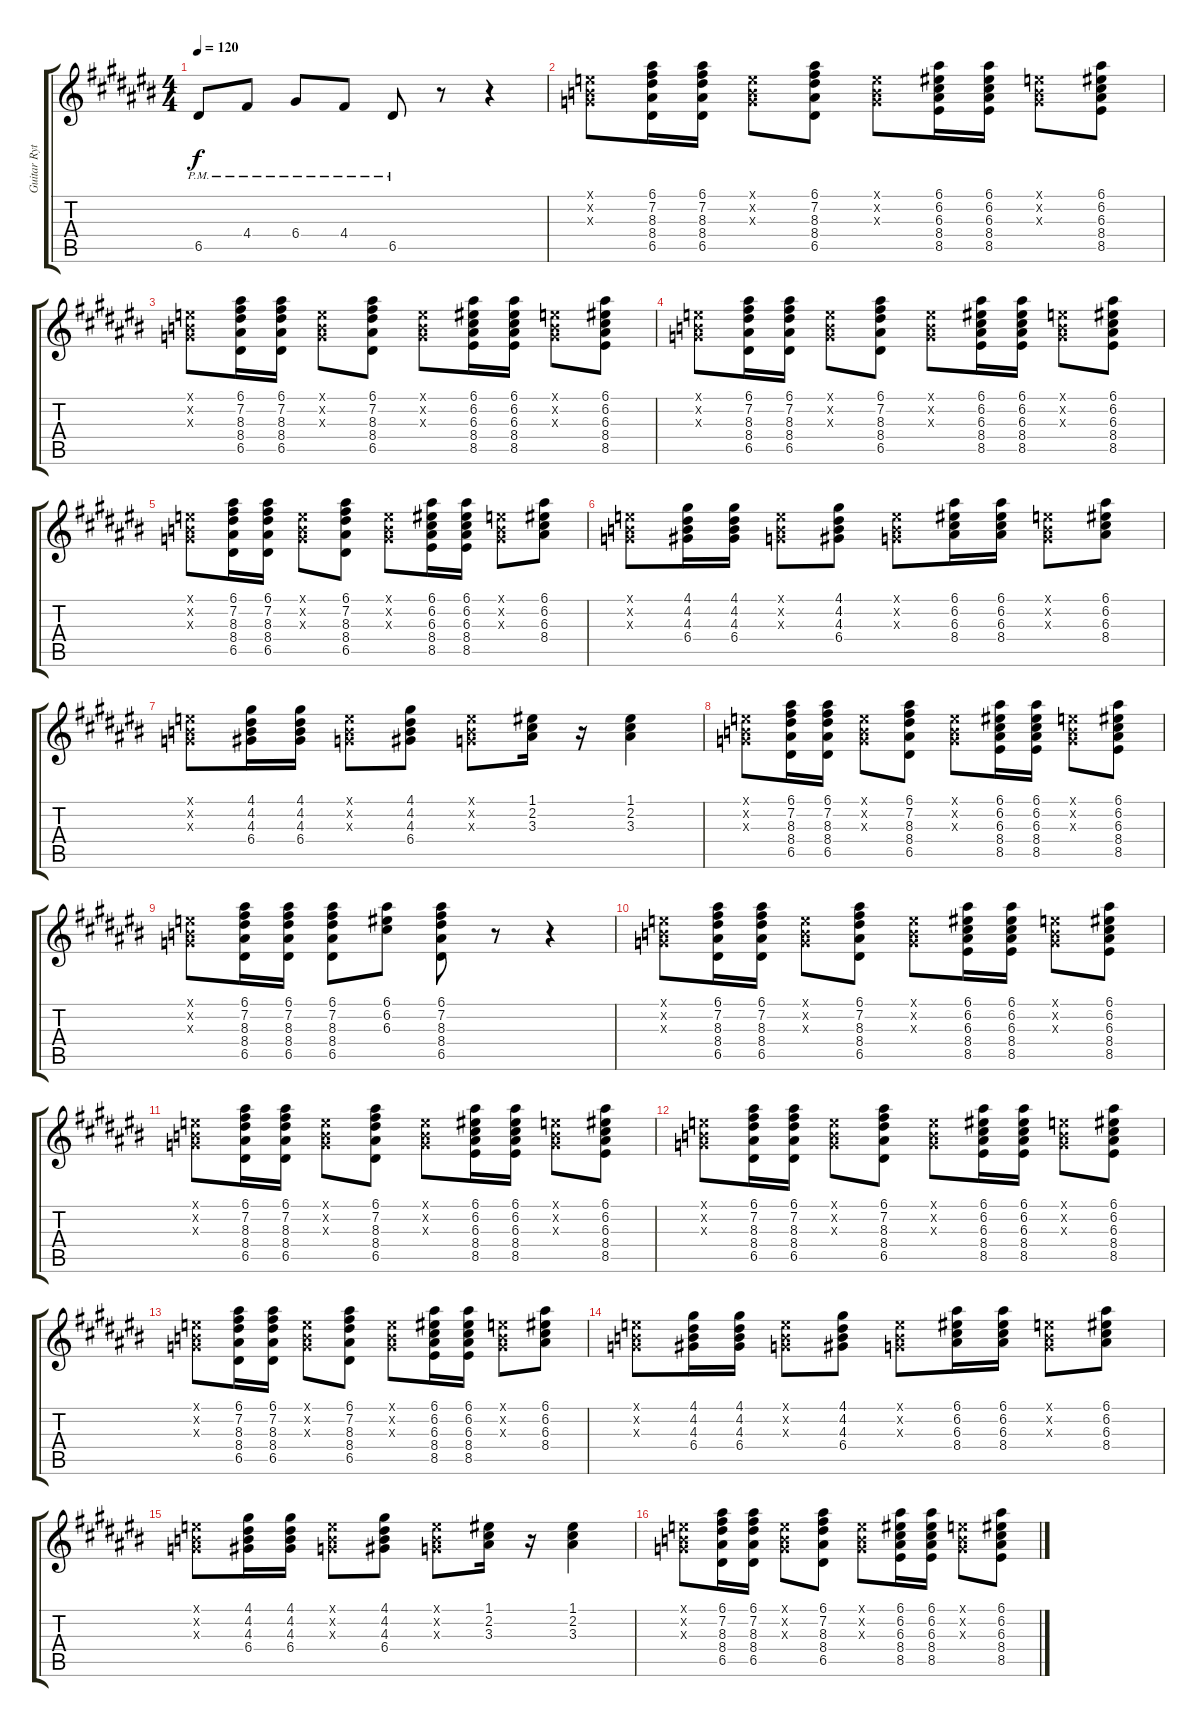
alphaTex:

\track ("Guitar Rythm" "Guitar Ryt") {instrument electricguitarmuted}
\staff {score tabs}
\tuning (E4 B3 G3 D3 A2 E2) {hide}
\ts (4 4)
\tempo 120
\clef g2
\ks c#
6.5{pm}.8{dy f} 4.4{pm}.8 6.4{pm}.8 4.4{pm}.8 6.5{pm}.8 r.8 r.4 |
(0.1{x} 0.2{x} 0.3{x}).8 (6.1 7.2 8.3 8.4 6.5).16 (6.1 7.2 8.3 8.4 6.5).16 (0.1{x} 0.2{x} 0.3{x}).8 (6.1 7.2 8.3 8.4 6.5).8 (0.1{x} 0.2{x} 0.3{x}).8 (6.1 6.2 6.3 8.4 8.5).16 (6.1 6.2 6.3 8.4 8.5).16 (0.1{x} 0.2{x} 0.3{x}).8 (6.1 6.2 6.3 8.4 8.5).8 |
(0.1{x} 0.2{x} 0.3{x}).8 (6.1 7.2 8.3 8.4 6.5).16 (6.1 7.2 8.3 8.4 6.5).16 (0.1{x} 0.2{x} 0.3{x}).8 (6.1 7.2 8.3 8.4 6.5).8 (0.1{x} 0.2{x} 0.3{x}).8 (6.1 6.2 6.3 8.4 8.5).16 (6.1 6.2 6.3 8.4 8.5).16 (0.1{x} 0.2{x} 0.3{x}).8 (6.1 6.2 6.3 8.4 8.5).8 |
(0.1{x} 0.2{x} 0.3{x}).8 (6.1 7.2 8.3 8.4 6.5).16 (6.1 7.2 8.3 8.4 6.5).16 (0.1{x} 0.2{x} 0.3{x}).8 (6.1 7.2 8.3 8.4 6.5).8 (0.1{x} 0.2{x} 0.3{x}).8 (6.1 6.2 6.3 8.4 8.5).16 (6.1 6.2 6.3 8.4 8.5).16 (0.1{x} 0.2{x} 0.3{x}).8 (6.1 6.2 6.3 8.4 8.5).8 |
(0.1{x} 0.2{x} 0.3{x}).8 (6.1 7.2 8.3 8.4 6.5).16 (6.1 7.2 8.3 8.4 6.5).16 (0.1{x} 0.2{x} 0.3{x}).8 (6.1 7.2 8.3 8.4 6.5).8 (0.1{x} 0.2{x} 0.3{x}).8 (6.1 6.2 6.3 8.4 8.5).16 (6.1 6.2 6.3 8.4 8.5).16 (0.1{x} 0.2{x} 0.3{x}).8 (6.1 6.2 6.3 8.4).8 |
(0.1{x} 0.2{x} 0.3{x}).8 (4.1 4.2 4.3 6.4).16 (4.1 4.2 4.3 6.4).16 (0.1{x} 0.2{x} 0.3{x}).8 (4.1 4.2 4.3 6.4).8 (0.1{x} 0.2{x} 0.3{x}).8 (6.1 6.2 6.3 8.4).16 (6.1 6.2 6.3 8.4).16 (0.1{x} 0.2{x} 0.3{x}).8 (6.1 6.2 6.3 8.4).8 |
(0.1{x} 0.2{x} 0.3{x}).8 (4.1 4.2 4.3 6.4).16 (4.1 4.2 4.3 6.4).16 (0.1{x} 0.2{x} 0.3{x}).8 (4.1 4.2 4.3 6.4).8 (0.1{x} 0.2{x} 0.3{x}).8 (1.1 2.2 3.3).16 r.16 (1.1 2.2 3.3).4 |
(0.1{x} 0.2{x} 0.3{x}).8 (6.1 7.2 8.3 8.4 6.5).16 (6.1 7.2 8.3 8.4 6.5).16 (0.1{x} 0.2{x} 0.3{x}).8 (6.1 7.2 8.3 8.4 6.5).8 (0.1{x} 0.2{x} 0.3{x}).8 (6.1 6.2 6.3 8.4 8.5).16 (6.1 6.2 6.3 8.4 8.5).16 (0.1{x} 0.2{x} 0.3{x}).8 (6.1 6.2 6.3 8.4 8.5).8 |
(0.1{x} 0.2{x} 0.3{x}).8 (6.1 7.2 8.3 8.4 6.5).16 (6.1 7.2 8.3 8.4 6.5).16 (6.1 7.2 8.3 8.4 6.5).8 (6.1 6.2 6.3).8 (6.1 7.2 8.3 8.4 6.5).8 r.8 r.4 |
(0.1{x} 0.2{x} 0.3{x}).8 (6.1 7.2 8.3 8.4 6.5).16 (6.1 7.2 8.3 8.4 6.5).16 (0.1{x} 0.2{x} 0.3{x}).8 (6.1 7.2 8.3 8.4 6.5).8 (0.1{x} 0.2{x} 0.3{x}).8 (6.1 6.2 6.3 8.4 8.5).16 (6.1 6.2 6.3 8.4 8.5).16 (0.1{x} 0.2{x} 0.3{x}).8 (6.1 6.2 6.3 8.4 8.5).8 |
(0.1{x} 0.2{x} 0.3{x}).8 (6.1 7.2 8.3 8.4 6.5).16 (6.1 7.2 8.3 8.4 6.5).16 (0.1{x} 0.2{x} 0.3{x}).8 (6.1 7.2 8.3 8.4 6.5).8 (0.1{x} 0.2{x} 0.3{x}).8 (6.1 6.2 6.3 8.4 8.5).16 (6.1 6.2 6.3 8.4 8.5).16 (0.1{x} 0.2{x} 0.3{x}).8 (6.1 6.2 6.3 8.4 8.5).8 |
(0.1{x} 0.2{x} 0.3{x}).8 (6.1 7.2 8.3 8.4 6.5).16 (6.1 7.2 8.3 8.4 6.5).16 (0.1{x} 0.2{x} 0.3{x}).8 (6.1 7.2 8.3 8.4 6.5).8 (0.1{x} 0.2{x} 0.3{x}).8 (6.1 6.2 6.3 8.4 8.5).16 (6.1 6.2 6.3 8.4 8.5).16 (0.1{x} 0.2{x} 0.3{x}).8 (6.1 6.2 6.3 8.4 8.5).8 |
(0.1{x} 0.2{x} 0.3{x}).8 (6.1 7.2 8.3 8.4 6.5).16 (6.1 7.2 8.3 8.4 6.5).16 (0.1{x} 0.2{x} 0.3{x}).8 (6.1 7.2 8.3 8.4 6.5).8 (0.1{x} 0.2{x} 0.3{x}).8 (6.1 6.2 6.3 8.4 8.5).16 (6.1 6.2 6.3 8.4 8.5).16 (0.1{x} 0.2{x} 0.3{x}).8 (6.1 6.2 6.3 8.4).8 |
(0.1{x} 0.2{x} 0.3{x}).8 (4.1 4.2 4.3 6.4).16 (4.1 4.2 4.3 6.4).16 (0.1{x} 0.2{x} 0.3{x}).8 (4.1 4.2 4.3 6.4).8 (0.1{x} 0.2{x} 0.3{x}).8 (6.1 6.2 6.3 8.4).16 (6.1 6.2 6.3 8.4).16 (0.1{x} 0.2{x} 0.3{x}).8 (6.1 6.2 6.3 8.4).8 |
(0.1{x} 0.2{x} 0.3{x}).8 (4.1 4.2 4.3 6.4).16 (4.1 4.2 4.3 6.4).16 (0.1{x} 0.2{x} 0.3{x}).8 (4.1 4.2 4.3 6.4).8 (0.1{x} 0.2{x} 0.3{x}).8 (1.1 2.2 3.3).16 r.16 (1.1 2.2 3.3).4 |
(0.1{x} 0.2{x} 0.3{x}).8 (6.1 7.2 8.3 8.4 6.5).16 (6.1 7.2 8.3 8.4 6.5).16 (0.1{x} 0.2{x} 0.3{x}).8 (6.1 7.2 8.3 8.4 6.5).8 (0.1{x} 0.2{x} 0.3{x}).8 (6.1 6.2 6.3 8.4 8.5).16 (6.1 6.2 6.3 8.4 8.5).16 (0.1{x} 0.2{x} 0.3{x}).8 (6.1 6.2 6.3 8.4 8.5).8
